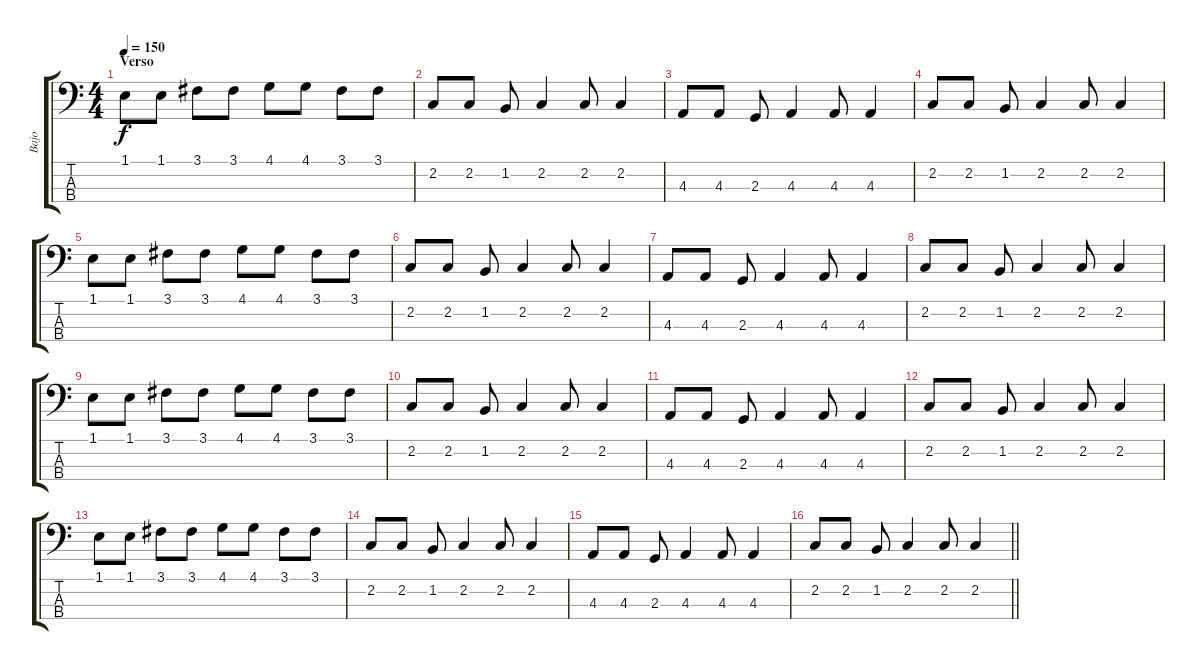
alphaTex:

\track ("Bajo" "Bajo") {instrument electricbassfinger}
\staff {score tabs}
\tuning (Eb2 Bb1 F1 C1) {hide}
\ts (4 4)
\section ("" "Verso")
\tempo 150
\clef f4
\ks c
1.1.8{dy f} 1.1.8 3.1.8 3.1.8 4.1.8 4.1.8 3.1.8 3.1.8 |
2.2.8 2.2.8 1.2.8 2.2.4 2.2.8 2.2.4 |
4.3.8 4.3.8 2.3.8 4.3.4 4.3.8 4.3.4 |
2.2.8 2.2.8 1.2.8 2.2.4 2.2.8 2.2.4 |
1.1.8 1.1.8 3.1.8 3.1.8 4.1.8 4.1.8 3.1.8 3.1.8 |
2.2.8 2.2.8 1.2.8 2.2.4 2.2.8 2.2.4 |
4.3.8 4.3.8 2.3.8 4.3.4 4.3.8 4.3.4 |
2.2.8 2.2.8 1.2.8 2.2.4 2.2.8 2.2.4 |
1.1.8 1.1.8 3.1.8 3.1.8 4.1.8 4.1.8 3.1.8 3.1.8 |
2.2.8 2.2.8 1.2.8 2.2.4 2.2.8 2.2.4 |
4.3.8 4.3.8 2.3.8 4.3.4 4.3.8 4.3.4 |
2.2.8 2.2.8 1.2.8 2.2.4 2.2.8 2.2.4 |
1.1.8 1.1.8 3.1.8 3.1.8 4.1.8 4.1.8 3.1.8 3.1.8 |
2.2.8 2.2.8 1.2.8 2.2.4 2.2.8 2.2.4 |
4.3.8 4.3.8 2.3.8 4.3.4 4.3.8 4.3.4 |
\barLineRight lightlight
2.2.8 2.2.8 1.2.8 2.2.4 2.2.8 2.2.4
